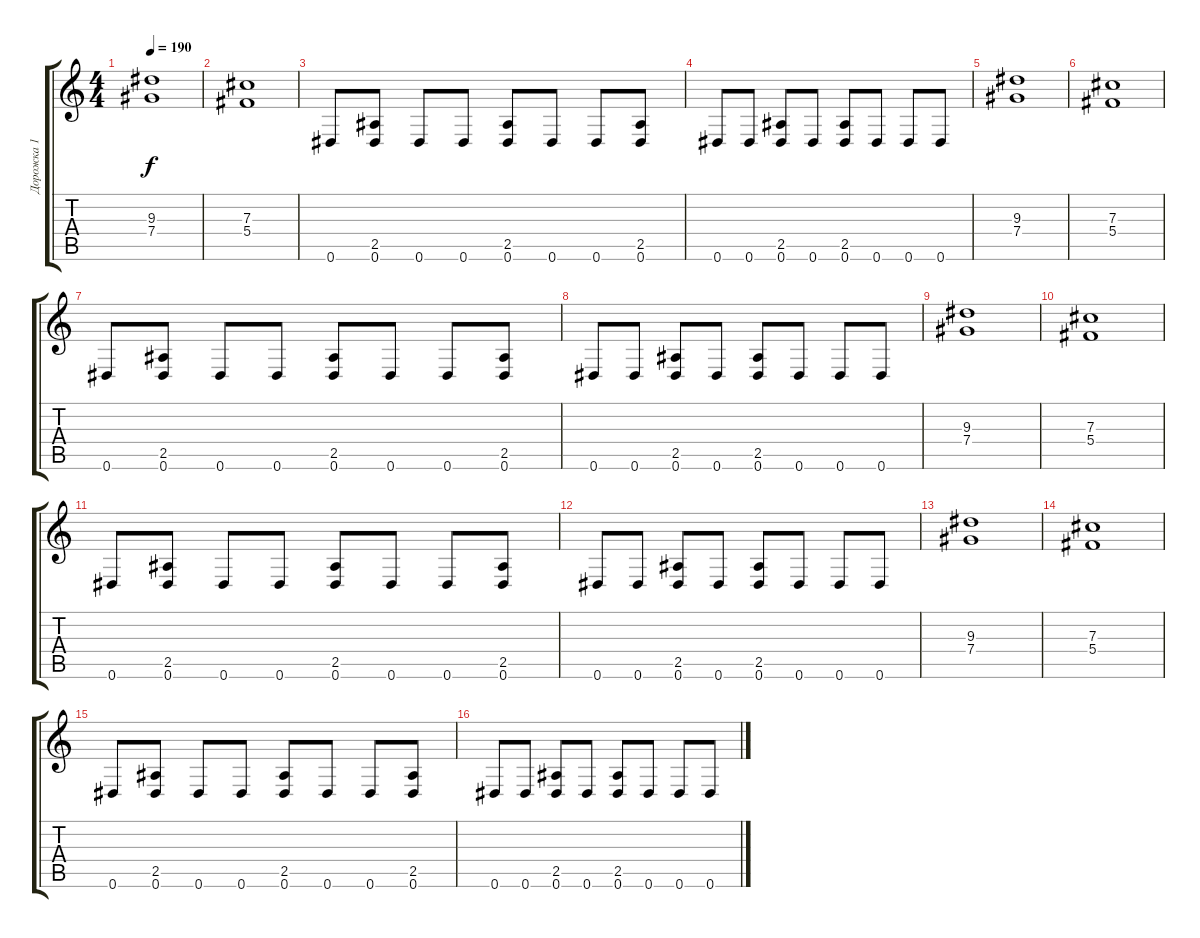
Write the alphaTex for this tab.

\track ("Дорожка 1" "Дорожка 1") {instrument distortionguitar}
\staff {score tabs}
\tuning (Eb4 Bb3 Gb3 Db3 Ab2 Eb2) {hide}
\ts (4 4)
\tempo 190
\clef g2
\ks c
(9.3 7.4).1{dy f} |
(7.3 5.4).1 |
0.6.8 (2.5 0.6).8 0.6.8 0.6.8 (2.5 0.6).8 0.6.8 0.6.8 (2.5 0.6).8 |
0.6.8 0.6.8 (2.5 0.6).8 0.6.8 (2.5 0.6).8 0.6.8 0.6.8 0.6.8 |
(9.3 7.4).1 |
(7.3 5.4).1 |
0.6.8 (2.5 0.6).8 0.6.8 0.6.8 (2.5 0.6).8 0.6.8 0.6.8 (2.5 0.6).8 |
0.6.8 0.6.8 (2.5 0.6).8 0.6.8 (2.5 0.6).8 0.6.8 0.6.8 0.6.8 |
(9.3 7.4).1 |
(7.3 5.4).1 |
0.6.8 (2.5 0.6).8 0.6.8 0.6.8 (2.5 0.6).8 0.6.8 0.6.8 (2.5 0.6).8 |
0.6.8 0.6.8 (2.5 0.6).8 0.6.8 (2.5 0.6).8 0.6.8 0.6.8 0.6.8 |
(9.3 7.4).1 |
(7.3 5.4).1 |
0.6.8 (2.5 0.6).8 0.6.8 0.6.8 (2.5 0.6).8 0.6.8 0.6.8 (2.5 0.6).8 |
0.6.8 0.6.8 (2.5 0.6).8 0.6.8 (2.5 0.6).8 0.6.8 0.6.8 0.6.8
